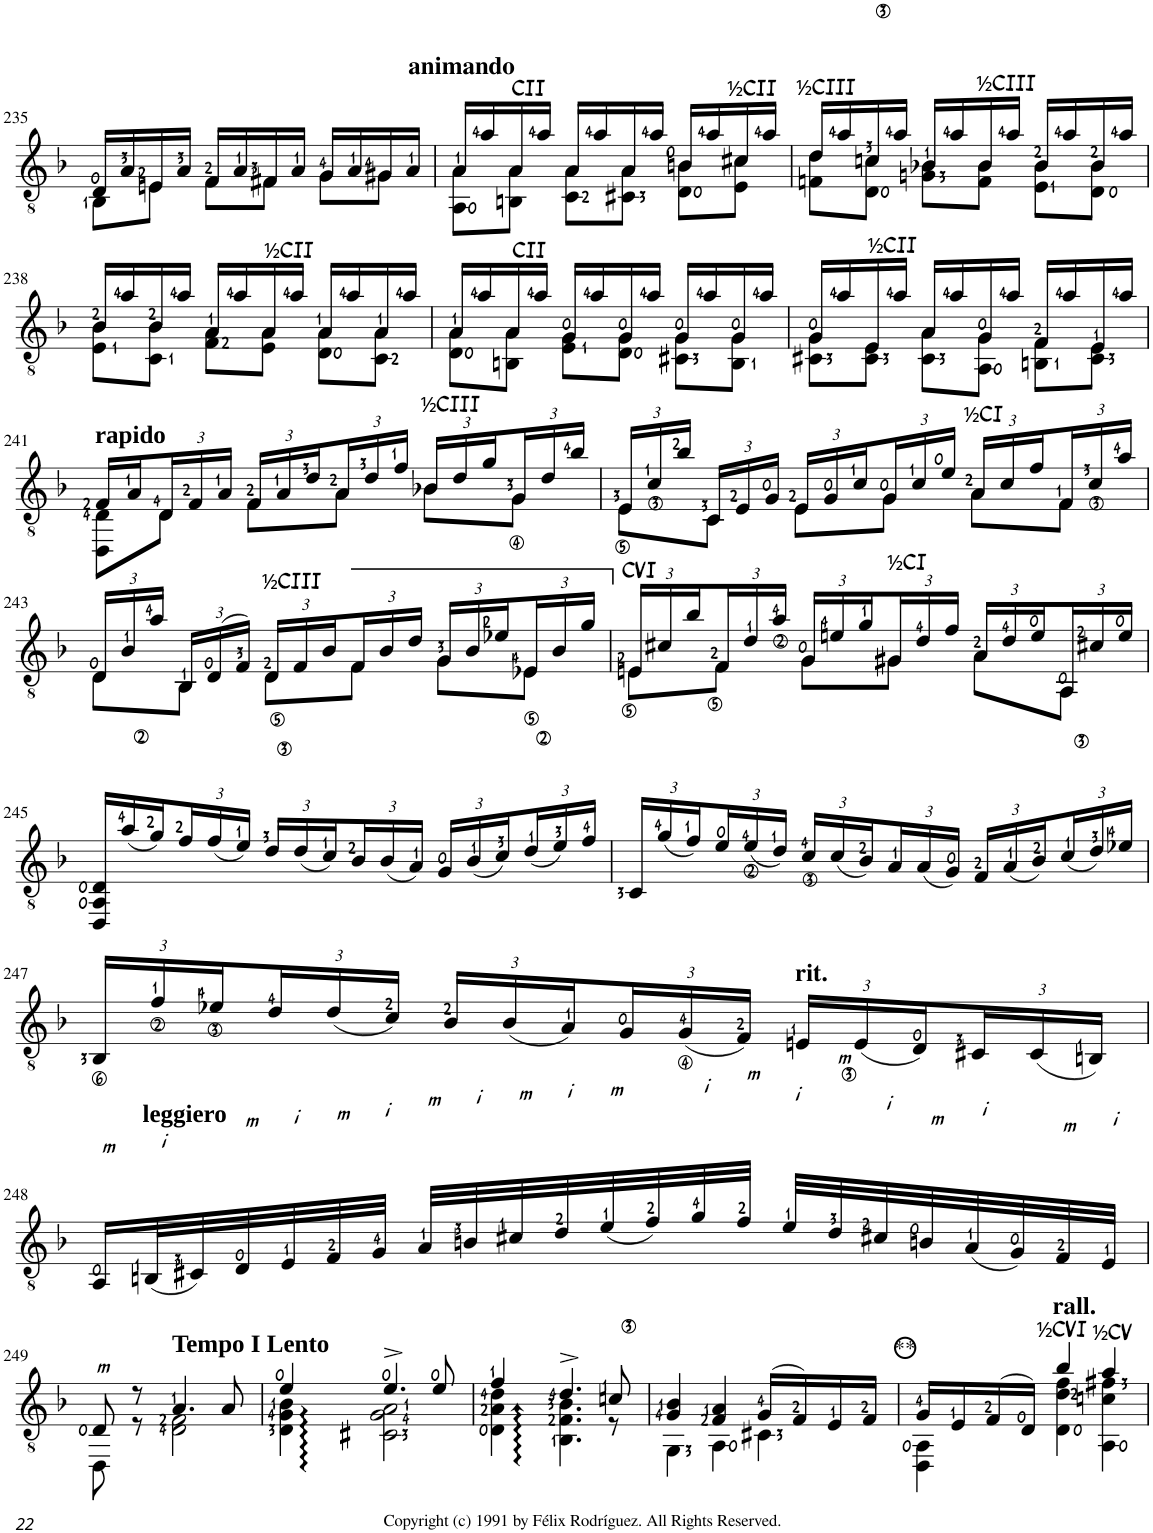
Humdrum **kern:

**kern
*part1
*staff1
*I"6ta en Re
!!LO:PB:g=z
*clefGv2
*k[b-]
*M3/4
=235
*^
16D/LL	8BB-\L
16A/	.
16En/	8E\J
16A/JJ	.
16F/LL	8F\L
16A/	.
16F#X/	8F#\J
16A/JJ	.
16G/LL	8G\L
16A/	.
16G#X/	8G#\J
16A/JJ	.
=236	=236
!LO:TX:a:B:t=animando	!
16A/LL	8AA\ 8A\L
16a/	.
!LO:TX:a:t=CII	!
16A/	8BBn\ 8A\J
16a/JJ	.
16A/LL	8C\ 8A\L
16a/	.
16A/	8C#X\ 8A\J
16a/JJ	.
16Bn/LL	8D\ 8B\L
16a/	.
!LO:TX:a:t=½CII	!
16c#X/	8E\ 8c#\J
16a/JJ	.
=237	=237
!LO:TX:a:t=½CIII	!
16d/LL	8Fn\ 8d\L
16a/	.
16c/	8D\ 8cn\J
16a/JJ	.
16B-/LL	8Gn\ 8B-X\L
16a/	.
!LO:TX:a:t=½CIII	!
16B-/	8F\ 8B-\J
16a/JJ	.
16B-/LL	8E\ 8B-\L
16a/	.
16B-/	8D\ 8B-\J
16a/JJ	.
!!LO:LB:g=z	!!
=238	=238
16B-/LL	8E\ 8B-\L
16a/	.
16B-/	8C\ 8B-\J
16a/JJ	.
16A/LL	8F\ 8A\L
16a/	.
!LO:TX:a:t=½CII	!
16A/	8E\ 8A\J
16a/JJ	.
16A/LL	8D\ 8A\L
16a/	.
16A/	8C\ 8A\J
16a/JJ	.
=239	=239
16A/LL	8D\ 8A\L
16a/	.
!LO:TX:a:t=CII	!
16A/	8BBn\ 8A\J
16a/JJ	.
16G/LL	8E\ 8G\L
16a/	.
16G/	8D\ 8G\J
16a/JJ	.
16G/LL	8C#X\ 8G\L
16a/	.
16G/	8BB\ 8G\J
16a/JJ	.
=240	=240
16G/LL	8C#X\ 8G\L
16a/	.
!LO:TX:a:t=½CII	!
16E/	8C#\ 8E\J
16a/JJ	.
16A/LL	8C#\ 8A\L
16a/	.
16G/	8AA\ 8G\J
16a/JJ	.
16F/LL	8BBn\ 8F\L
16a/	.
16E/	8C#\ 8E\J
16a/JJ	.
!!LO:LB:g=z	!!
=241	=241
!LO:TX:a:B:t=rapido	!
16F/LL	8DD\ 8D\L
16A/	.
*Xbrackettup	*
24D/	8D\J
24F/	.
24A/JJ	.
24F/LL	8F\L
24A/	.
24d/	.
24A/	8A\J
24d/	.
24f/JJ	.
!LO:TX:a:t=½CIII	!
24B-X/LL	8B-\L
24d/	.
24g/	.
24G/	8G<\J
24d/	.
24b-/JJ	.
=242	=242
24E/LL	8E\L
24c/	.
24b-/JJ	.
24C/LL	8C\J
24E/	.
24G/JJ	.
24E/LL	8E\L
24G/	.
24c/	.
24G/	8G\J
24c/	.
24e/JJ	.
!LO:TX:a:t=½CI	!
24A/LL	8A\L
24c/	.
24f/	.
24F/	8F\J
24c/	.
24a/JJ	.
!!LO:LB:g=z	!!
=243	=243
24D/LL	8D\L
24B-/	.
24a/JJ	.
24BB-/LL	8BB-\J
(24D/	.
24F/JJ)	.
!LO:TX:a:t=½CIII	!
24D/LL	8D<\L
24F/	.
24B-/	.
24F/	8F\J
24B-/	.
24d/JJ	.
24G/LL	8G\L
24B-/	.
24e-X/	.
24E-X/	8E-<\J
24B-/	.
24g/JJ	.
=244	=244
!LO:TX:a:t=CVI	!
24En/LL	8E\L
24c#X/	.
24b-/	.
24F/	8F\J
24d/	.
24a/JJ	.
24G/LL	8G\L
24en/	.
24g/	.
!LO:TX:a:t=½CI	!
24G#X/	8G#\J
24d/	.
24f/JJ	.
24A/LL	8A\L
24d/	.
24e/	.
24AA/	8AA\J
24c#X/	.
24e/JJ	.
*v	*v
!!LO:LB:g=z
=245
*Xtuplet
24DD/ 24AA/ 24D/LL
(24a/
24g/)
*tuplet
24f/
(24f/
24e/JJ)
24d/LL
(24d/
24c/)
24B-/
(24B-/
24A/JJ)
24G/LL
(24B-/
24c/)
(24d/
24e/)
24f/JJ
=246
24C/LL
(24g/
24f/)
24e/
(24e/
24d/JJ)
24c/LL
(24c/
24B-/)
24A/
(24A/
24G/JJ)
24F/LL
(24A/
24B-/)
(24c/
24d/)
24e-X/JJ
!!LO:LB:g=z
=247
24BB-/LL
24f/
24e-X/
24d/
(24d/
24c/JJ)
24B-/LL
(24B-/
24A/)
24G/
(24G/
24F/JJ)
!LO:TX:a:B:t=rit.
24En/LL
(24E/
24D/)
24C#X/
(24C#/
24BBn/JJ)
!!LO:LB:g=z
=248
16AA/LL
!LO:TX:a:B:t=leggiero
(32BBn/L
32C#X/)
32D/
32E/
32F/
32G/JJJ
32A/LLL
32Bn/
32c#X/
32d/
(32e/
32f/)
32g/
32f/JJJ
32e/LLL
32d/
32c#X/
32Bn/
(32A/
32G/)
32F/
32E/JJJ
!!LO:LB:g=z
=249
*^
8D/	8DD\
8r	8r
!LO:TX:a:B:t=Tempo I Lento	!
4.A/	2D\ 2F\
8A/	.
=250	=250
4e/	4D\ 4G\ 4B-\
4.e^/	2C#X\ 2G\ 2A\
8e/	.
=251	=251
4f/	4D\ 4A\ 4d\
4.d^/	4.BB-\ 4.F\ 4.B-\
8cn/	8r
=252	=252
4G/ 4B-/	4GG\
4F/ 4A/	4AA\
(16G/LL	4C#X\
16F/)	.
16E/	.
16F/JJ	.
!!LO:REH:place=s1:a:cj:enc=circle:t=**	!!
=253	=253
16G/LL	4DD\ 4AA\
16E/	.
(16F/	.
16D/JJ)	.
!LO:TX:a:t=½CVI	!
!LO:TX:a:B:t=rall.	!
4b-/	4D\ 4d\ 4f\
!LO:TX:a:t=½CV	!
4a/	4AA\ 4cn\ 4f#X\
*v	*v
=
*-
